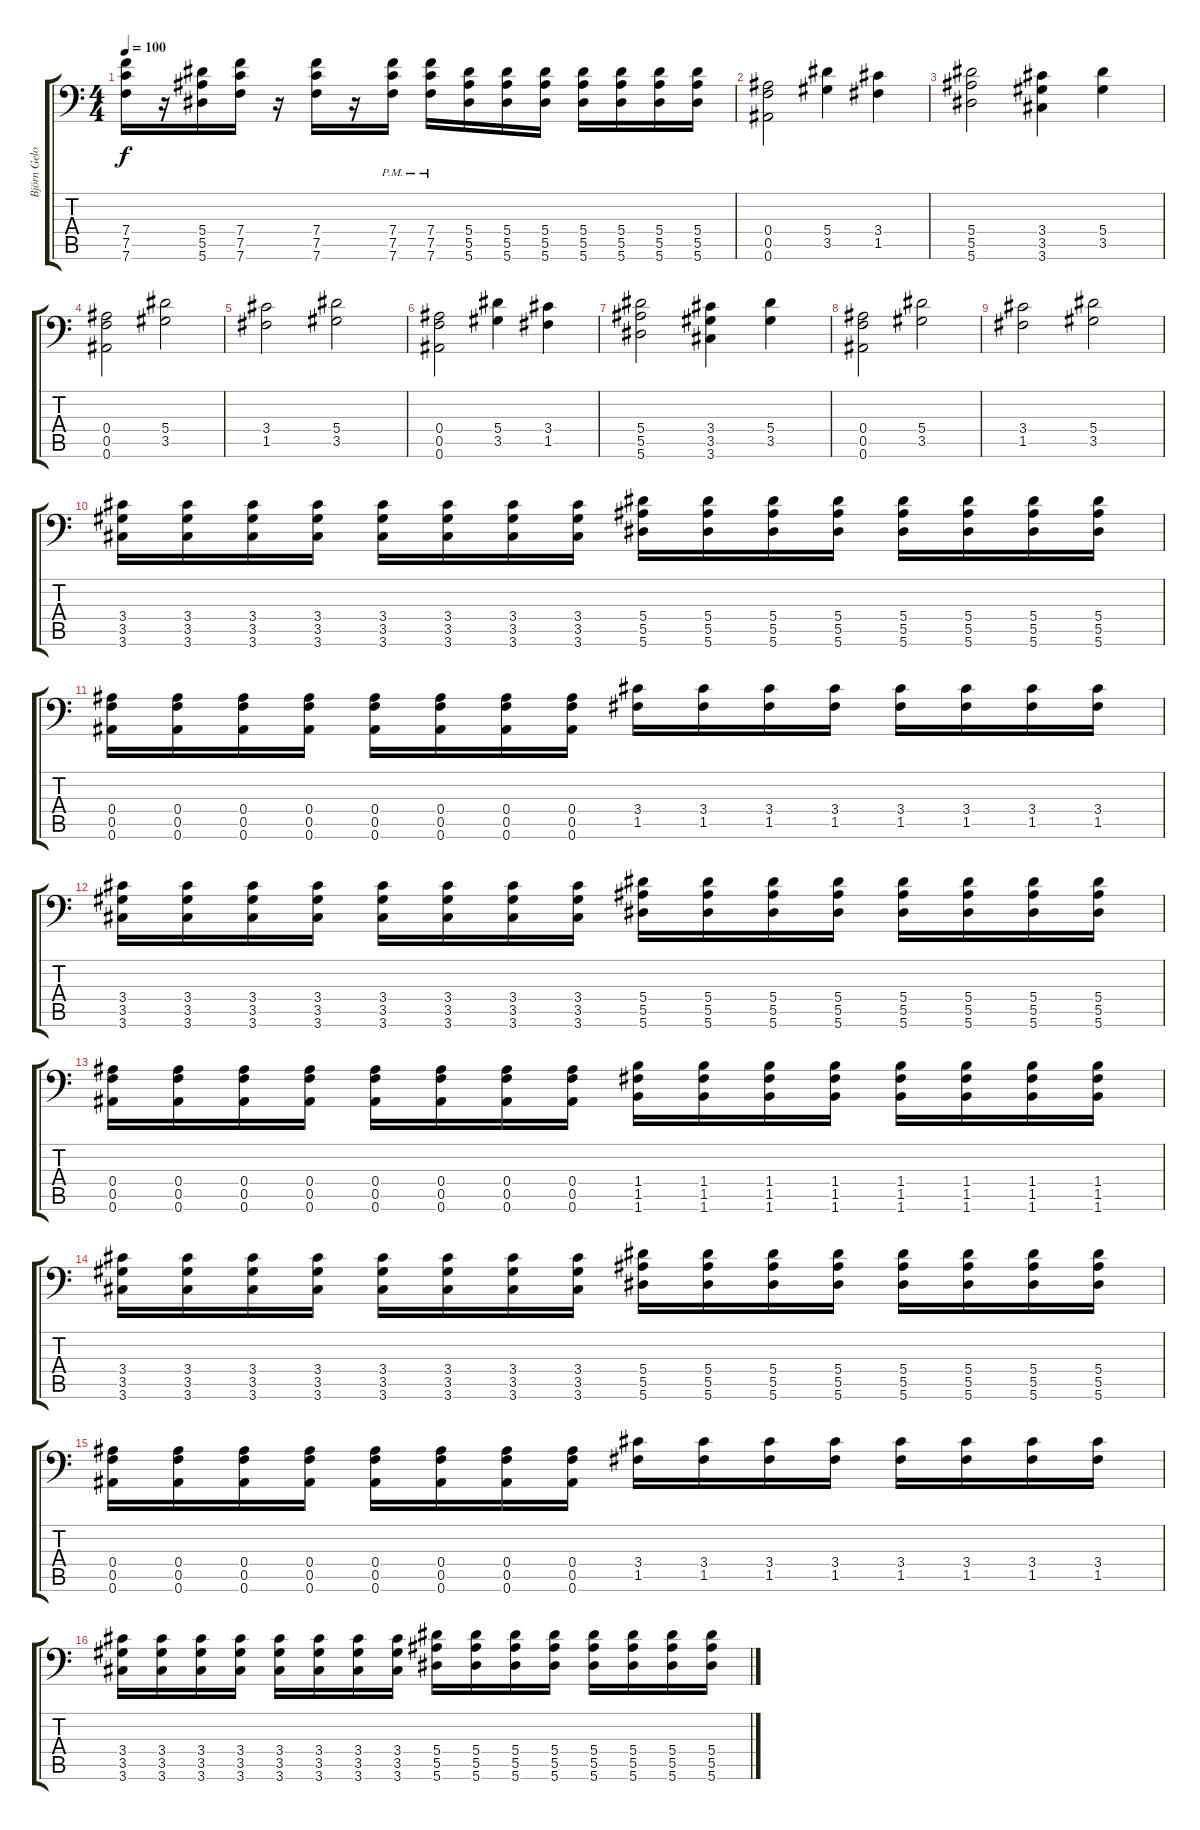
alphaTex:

\track ("Björn Gelotte" "Björn Gelo") {instrument distortionguitar}
\staff {score tabs}
\tuning (C4 G3 Eb3 Bb2 F2 Bb1) {hide}
\ts (4 4)
\tempo 100
\clef f4
\ks c
(7.4 7.5 7.6).16{dy f} r.16 (5.4 5.5 5.6).16 (7.4 7.5 7.6).16 r.16 (7.4 7.5 7.6).16 r.16 (7.4{pm} 7.5{pm} 7.6{pm}).16 (7.4{pm} 7.5{pm} 7.6{pm}).16 (5.4 5.5 5.6).16 (5.4 5.5 5.6).16 (5.4 5.5 5.6).16 (5.4 5.5 5.6).16 (5.4 5.5 5.6).16 (5.4 5.5 5.6).16 (5.4 5.5 5.6).16 |
(0.4 0.5 0.6).2 (5.4 3.5).4 (3.4 1.5).4 |
(5.4 5.5 5.6).2 (3.4 3.5 3.6).4 (5.4 3.5).4 |
(0.4 0.5 0.6).2 (5.4 3.5).2 |
(3.4 1.5).2 (5.4 3.5).2 |
(0.4 0.5 0.6).2 (5.4 3.5).4 (3.4 1.5).4 |
(5.4 5.5 5.6).2 (3.4 3.5 3.6).4 (5.4 3.5).4 |
(0.4 0.5 0.6).2 (5.4 3.5).2 |
(3.4 1.5).2 (5.4 3.5).2 |
(3.4 3.5 3.6).16 (3.4 3.5 3.6).16 (3.4 3.5 3.6).16 (3.4 3.5 3.6).16 (3.4 3.5 3.6).16 (3.4 3.5 3.6).16 (3.4 3.5 3.6).16 (3.4 3.5 3.6).16 (5.4 5.5 5.6).16 (5.4 5.5 5.6).16 (5.4 5.5 5.6).16 (5.4 5.5 5.6).16 (5.4 5.5 5.6).16 (5.4 5.5 5.6).16 (5.4 5.5 5.6).16 (5.4 5.5 5.6).16 |
(0.4 0.5 0.6).16 (0.4 0.5 0.6).16 (0.4 0.5 0.6).16 (0.4 0.5 0.6).16 (0.4 0.5 0.6).16 (0.4 0.5 0.6).16 (0.4 0.5 0.6).16 (0.4 0.5 0.6).16 (3.4 1.5).16 (3.4 1.5).16 (3.4 1.5).16 (3.4 1.5).16 (3.4 1.5).16 (3.4 1.5).16 (3.4 1.5).16 (3.4 1.5).16 |
(3.4 3.5 3.6).16 (3.4 3.5 3.6).16 (3.4 3.5 3.6).16 (3.4 3.5 3.6).16 (3.4 3.5 3.6).16 (3.4 3.5 3.6).16 (3.4 3.5 3.6).16 (3.4 3.5 3.6).16 (5.4 5.5 5.6).16 (5.4 5.5 5.6).16 (5.4 5.5 5.6).16 (5.4 5.5 5.6).16 (5.4 5.5 5.6).16 (5.4 5.5 5.6).16 (5.4 5.5 5.6).16 (5.4 5.5 5.6).16 |
(0.4 0.5 0.6).16 (0.4 0.5 0.6).16 (0.4 0.5 0.6).16 (0.4 0.5 0.6).16 (0.4 0.5 0.6).16 (0.4 0.5 0.6).16 (0.4 0.5 0.6).16 (0.4 0.5 0.6).16 (1.4 1.5 1.6).16 (1.4 1.5 1.6).16 (1.4 1.5 1.6).16 (1.4 1.5 1.6).16 (1.4 1.5 1.6).16 (1.4 1.5 1.6).16 (1.4 1.5 1.6).16 (1.4 1.5 1.6).16 |
(3.4 3.5 3.6).16 (3.4 3.5 3.6).16 (3.4 3.5 3.6).16 (3.4 3.5 3.6).16 (3.4 3.5 3.6).16 (3.4 3.5 3.6).16 (3.4 3.5 3.6).16 (3.4 3.5 3.6).16 (5.4 5.5 5.6).16 (5.4 5.5 5.6).16 (5.4 5.5 5.6).16 (5.4 5.5 5.6).16 (5.4 5.5 5.6).16 (5.4 5.5 5.6).16 (5.4 5.5 5.6).16 (5.4 5.5 5.6).16 |
(0.4 0.5 0.6).16 (0.4 0.5 0.6).16 (0.4 0.5 0.6).16 (0.4 0.5 0.6).16 (0.4 0.5 0.6).16 (0.4 0.5 0.6).16 (0.4 0.5 0.6).16 (0.4 0.5 0.6).16 (3.4 1.5).16 (3.4 1.5).16 (3.4 1.5).16 (3.4 1.5).16 (3.4 1.5).16 (3.4 1.5).16 (3.4 1.5).16 (3.4 1.5).16 |
(3.4 3.5 3.6).16 (3.4 3.5 3.6).16 (3.4 3.5 3.6).16 (3.4 3.5 3.6).16 (3.4 3.5 3.6).16 (3.4 3.5 3.6).16 (3.4 3.5 3.6).16 (3.4 3.5 3.6).16 (5.4 5.5 5.6).16 (5.4 5.5 5.6).16 (5.4 5.5 5.6).16 (5.4 5.5 5.6).16 (5.4 5.5 5.6).16 (5.4 5.5 5.6).16 (5.4 5.5 5.6).16 (5.4 5.5 5.6).16
